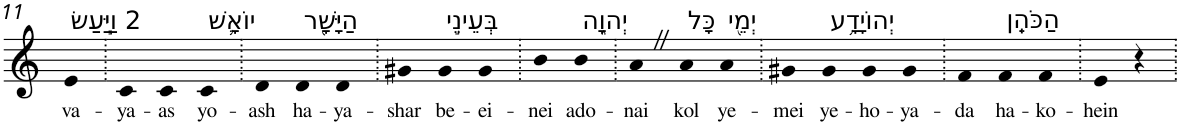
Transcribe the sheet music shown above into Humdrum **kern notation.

**kern	**text
*part1	*part1
*staff1	*staff1
*I"Piano	*
*I'Pno	*
!!LO:PB:g=z
*clefG2	*
*k[]	*
=11	=11
!LO:TX:a:t=2 וַיַּ֧עַשׂ	!
!	!LO:LY:b
4e	va-
=12.	=12.
!	!LO:LY:b
4c	-ya-
!	!LO:LY:b
4c	-as
!LO:TX:a:t=יוֹאָ֛שׁ	!
!	!LO:LY:b
4c	yo-
=13.	=13.
!	!LO:LY:b
4d	-ash
!LO:TX:a:t=הַיָּשָׁ֖ר	!
!	!LO:LY:b
4d	ha-
!	!LO:LY:b
4d	-ya-
=14.	=14.
!	!LO:LY:b
4g#X	-shar
!LO:TX:a:t=בְּעֵינֵ֣י	!
!	!LO:LY:b
4g#	be-
!	!LO:LY:b
4g#	-ei-
=15.	=15.
!	!LO:LY:b
4b	-nei
!LO:TX:a:t=יְהוָ֑ה	!
!	!LO:LY:b
4b	ado-
=16.	=16.
!	!LO:LY:b
4aZ	-nai
!LO:TX:a:t=כָּל	!
!	!LO:LY:b
4a	kol
!LO:TX:a:t=יְמֵ֖י	!
!	!LO:LY:b
4a	ye-
=17.	=17.
!	!LO:LY:b
4g#X	-mei
!LO:TX:a:t=יְהוֹיָדָ֥ע	!
!	!LO:LY:b
4g#	ye-
!	!LO:LY:b
4g#	-ho-
!	!LO:LY:b
4g#	-ya-
=18.	=18.
!	!LO:LY:b
4f	-da
!LO:TX:a:t=הַכֹּהֵֽן	!
!	!LO:LY:b
4f	ha-
!	!LO:LY:b
4f	-ko-
=19.	=19.
!	!LO:LY:b
4e	-hein
4r	.
=.	=.
*-	*-
